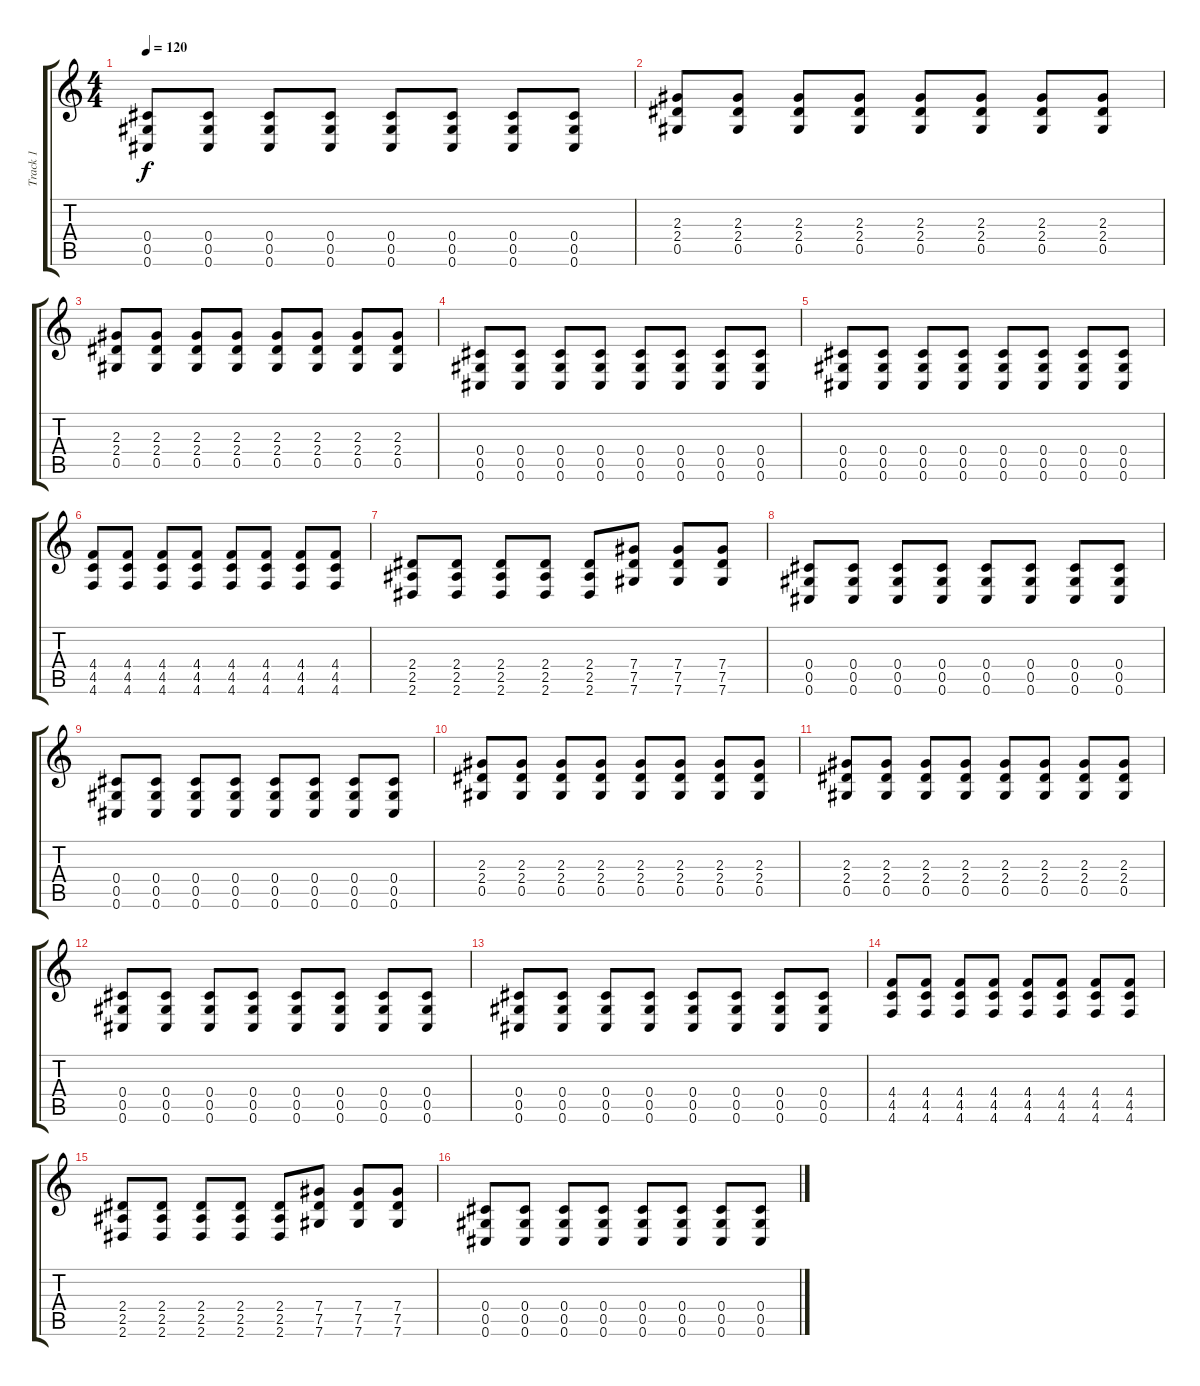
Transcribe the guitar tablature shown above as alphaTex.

\track ("Track 1" "Track 1") {instrument overdrivenguitar}
\staff {score tabs}
\tuning (Eb4 Bb3 Gb3 Db3 Ab2 Db2) {hide}
\ts (4 4)
\tempo 120
\clef g2
\ks c
(0.4 0.5 0.6).8{dy f} (0.4 0.5 0.6).8 (0.4 0.5 0.6).8 (0.4 0.5 0.6).8 (0.4 0.5 0.6).8 (0.4 0.5 0.6).8 (0.4 0.5 0.6).8 (0.4 0.5 0.6).8 |
(2.3 2.4 0.5).8 (2.3 2.4 0.5).8 (2.3 2.4 0.5).8 (2.3 2.4 0.5).8 (2.3 2.4 0.5).8 (2.3 2.4 0.5).8 (2.3 2.4 0.5).8 (2.3 2.4 0.5).8 |
(2.3 2.4 0.5).8 (2.3 2.4 0.5).8 (2.3 2.4 0.5).8 (2.3 2.4 0.5).8 (2.3 2.4 0.5).8 (2.3 2.4 0.5).8 (2.3 2.4 0.5).8 (2.3 2.4 0.5).8 |
(0.4 0.5 0.6).8 (0.4 0.5 0.6).8 (0.4 0.5 0.6).8 (0.4 0.5 0.6).8 (0.4 0.5 0.6).8 (0.4 0.5 0.6).8 (0.4 0.5 0.6).8 (0.4 0.5 0.6).8 |
(0.4 0.5 0.6).8 (0.4 0.5 0.6).8 (0.4 0.5 0.6).8 (0.4 0.5 0.6).8 (0.4 0.5 0.6).8 (0.4 0.5 0.6).8 (0.4 0.5 0.6).8 (0.4 0.5 0.6).8 |
(4.4 4.5 4.6).8 (4.4 4.5 4.6).8 (4.4 4.5 4.6).8 (4.4 4.5 4.6).8 (4.4 4.5 4.6).8 (4.4 4.5 4.6).8 (4.4 4.5 4.6).8 (4.4 4.5 4.6).8 |
(2.4 2.5 2.6).8 (2.4 2.5 2.6).8 (2.4 2.5 2.6).8 (2.4 2.5 2.6).8 (2.4 2.5 2.6).8 (7.4 7.5 7.6).8 (7.4 7.5 7.6).8 (7.4 7.5 7.6).8 |
(0.4 0.5 0.6).8 (0.4 0.5 0.6).8 (0.4 0.5 0.6).8 (0.4 0.5 0.6).8 (0.4 0.5 0.6).8 (0.4 0.5 0.6).8 (0.4 0.5 0.6).8 (0.4 0.5 0.6).8 |
(0.4 0.5 0.6).8 (0.4 0.5 0.6).8 (0.4 0.5 0.6).8 (0.4 0.5 0.6).8 (0.4 0.5 0.6).8 (0.4 0.5 0.6).8 (0.4 0.5 0.6).8 (0.4 0.5 0.6).8 |
(2.3 2.4 0.5).8 (2.3 2.4 0.5).8 (2.3 2.4 0.5).8 (2.3 2.4 0.5).8 (2.3 2.4 0.5).8 (2.3 2.4 0.5).8 (2.3 2.4 0.5).8 (2.3 2.4 0.5).8 |
(2.3 2.4 0.5).8 (2.3 2.4 0.5).8 (2.3 2.4 0.5).8 (2.3 2.4 0.5).8 (2.3 2.4 0.5).8 (2.3 2.4 0.5).8 (2.3 2.4 0.5).8 (2.3 2.4 0.5).8 |
(0.4 0.5 0.6).8 (0.4 0.5 0.6).8 (0.4 0.5 0.6).8 (0.4 0.5 0.6).8 (0.4 0.5 0.6).8 (0.4 0.5 0.6).8 (0.4 0.5 0.6).8 (0.4 0.5 0.6).8 |
(0.4 0.5 0.6).8 (0.4 0.5 0.6).8 (0.4 0.5 0.6).8 (0.4 0.5 0.6).8 (0.4 0.5 0.6).8 (0.4 0.5 0.6).8 (0.4 0.5 0.6).8 (0.4 0.5 0.6).8 |
(4.4 4.5 4.6).8 (4.4 4.5 4.6).8 (4.4 4.5 4.6).8 (4.4 4.5 4.6).8 (4.4 4.5 4.6).8 (4.4 4.5 4.6).8 (4.4 4.5 4.6).8 (4.4 4.5 4.6).8 |
(2.4 2.5 2.6).8 (2.4 2.5 2.6).8 (2.4 2.5 2.6).8 (2.4 2.5 2.6).8 (2.4 2.5 2.6).8 (7.4 7.5 7.6).8 (7.4 7.5 7.6).8 (7.4 7.5 7.6).8 |
(0.4 0.5 0.6).8 (0.4 0.5 0.6).8 (0.4 0.5 0.6).8 (0.4 0.5 0.6).8 (0.4 0.5 0.6).8 (0.4 0.5 0.6).8 (0.4 0.5 0.6).8 (0.4 0.5 0.6).8
